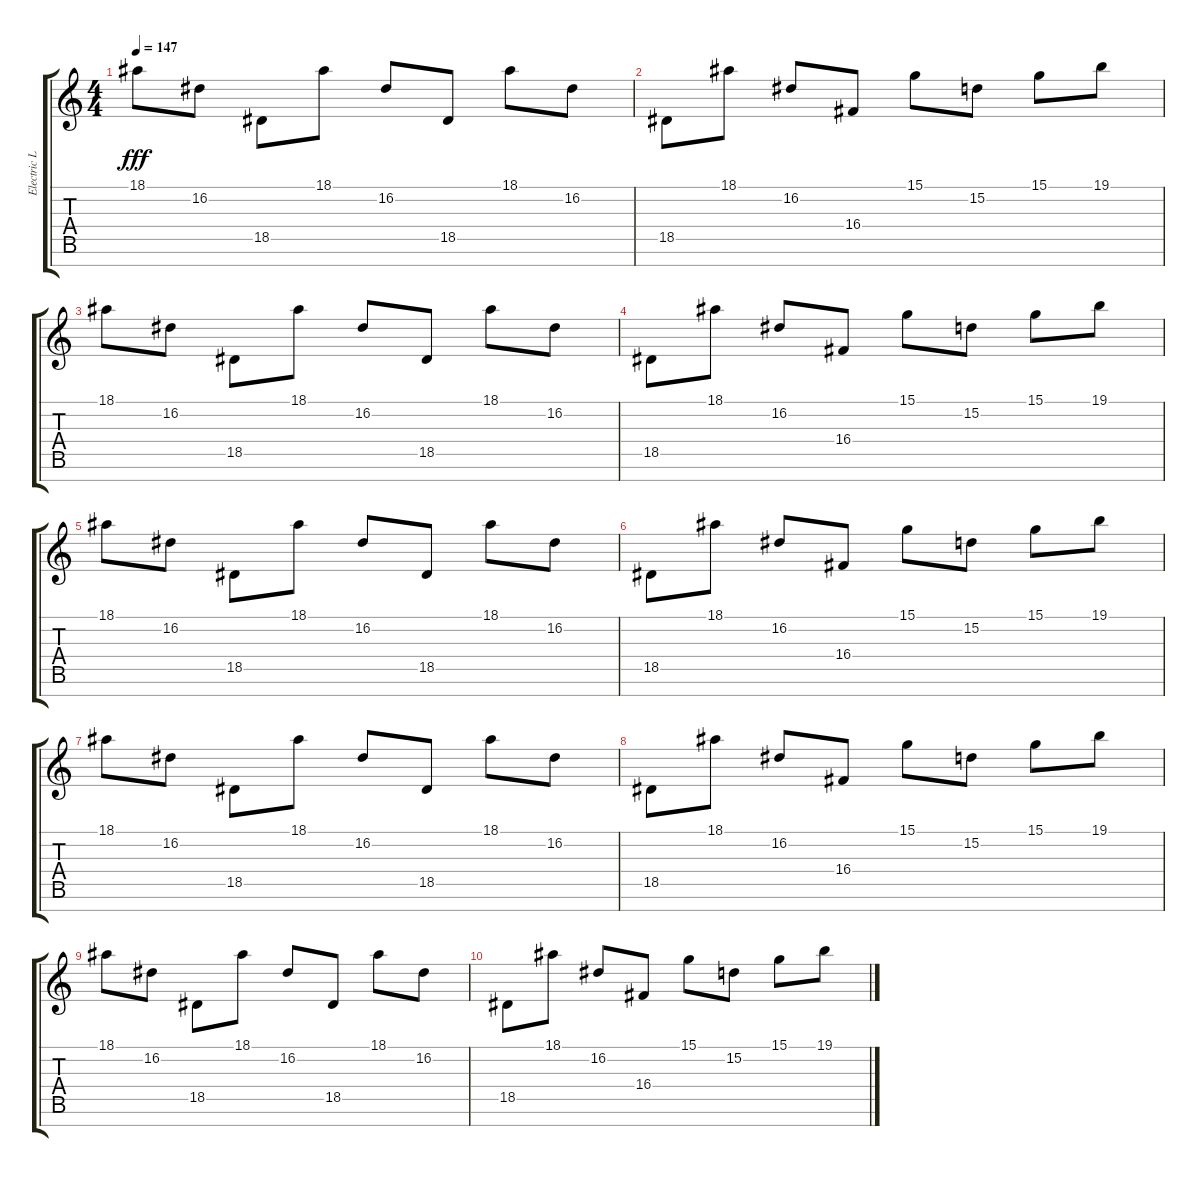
\track ("Electric Lead Synth" "Electric L") {instrument lead1square}
\staff {score tabs}
\tuning (E4 B3 G3 D3 A2 E2 B1) {hide}
\ts (4 4)
\tempo 147
\clef g2
\ks c
18.1.8{dy fff} 16.2.8 18.5.8 18.1.8 16.2.8 18.5.8 18.1.8 16.2.8 |
18.5.8 18.1.8 16.2.8 16.4.8 15.1.8 15.2.8 15.1.8 19.1.8 |
18.1.8 16.2.8 18.5.8 18.1.8 16.2.8 18.5.8 18.1.8 16.2.8 |
18.5.8 18.1.8 16.2.8 16.4.8 15.1.8 15.2.8 15.1.8 19.1.8 |
18.1.8 16.2.8 18.5.8 18.1.8 16.2.8 18.5.8 18.1.8 16.2.8 |
18.5.8 18.1.8 16.2.8 16.4.8 15.1.8 15.2.8 15.1.8 19.1.8 |
18.1.8 16.2.8 18.5.8 18.1.8 16.2.8 18.5.8 18.1.8 16.2.8 |
18.5.8 18.1.8 16.2.8 16.4.8 15.1.8 15.2.8 15.1.8 19.1.8 |
18.1.8 16.2.8 18.5.8 18.1.8 16.2.8 18.5.8 18.1.8 16.2.8 |
18.5.8 18.1.8 16.2.8 16.4.8 15.1.8 15.2.8 15.1.8 19.1.8
